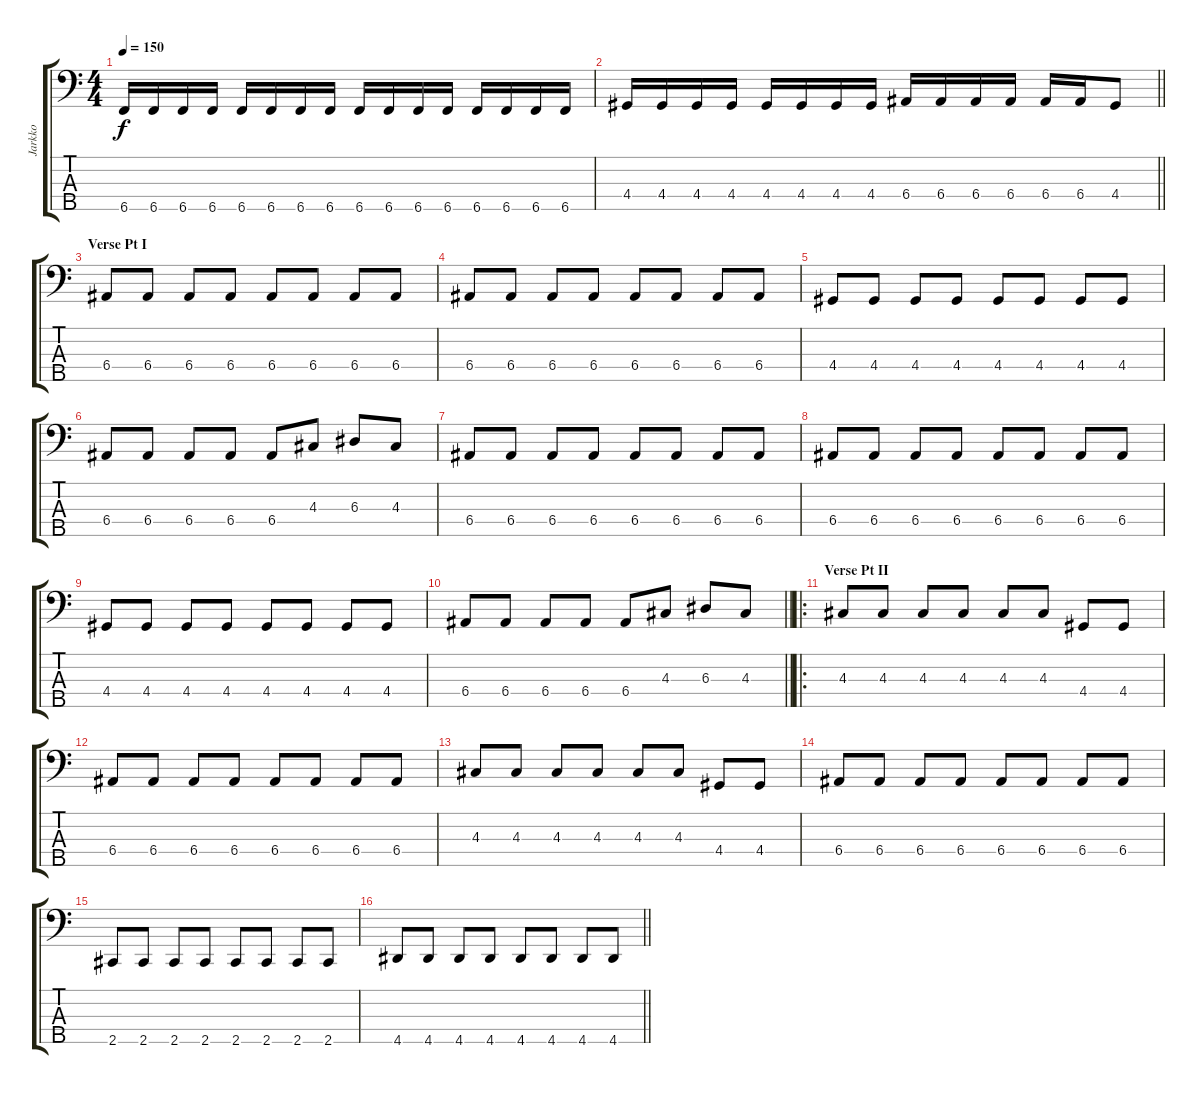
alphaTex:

\track ("Jarkko" "Jarkko") {instrument electricbassfinger}
\staff {score tabs}
\tuning (G2 D2 A1 E1 B0) {hide}
\ts (4 4)
\tempo 150
\clef f4
\ks c
6.5.16{dy f} 6.5.16 6.5.16 6.5.16 6.5.16 6.5.16 6.5.16 6.5.16 6.5.16 6.5.16 6.5.16 6.5.16 6.5.16 6.5.16 6.5.16 6.5.16 |
\barLineRight lightlight
4.4.16 4.4.16 4.4.16 4.4.16 4.4.16 4.4.16 4.4.16 4.4.16 6.4.16 6.4.16 6.4.16 6.4.16 6.4.16 6.4.16 4.4.8 |
\section ("" "Verse Pt I")
6.4.8 6.4.8 6.4.8 6.4.8 6.4.8 6.4.8 6.4.8 6.4.8 |
6.4.8 6.4.8 6.4.8 6.4.8 6.4.8 6.4.8 6.4.8 6.4.8 |
4.4.8 4.4.8 4.4.8 4.4.8 4.4.8 4.4.8 4.4.8 4.4.8 |
6.4.8 6.4.8 6.4.8 6.4.8 6.4.8 4.3.8 6.3.8 4.3.8 |
6.4.8 6.4.8 6.4.8 6.4.8 6.4.8 6.4.8 6.4.8 6.4.8 |
6.4.8 6.4.8 6.4.8 6.4.8 6.4.8 6.4.8 6.4.8 6.4.8 |
4.4.8 4.4.8 4.4.8 4.4.8 4.4.8 4.4.8 4.4.8 4.4.8 |
\barLineRight lightlight
6.4.8 6.4.8 6.4.8 6.4.8 6.4.8 4.3.8 6.3.8 4.3.8 |
\ro
\section ("" "Verse Pt II")
4.3.8 4.3.8 4.3.8 4.3.8 4.3.8 4.3.8 4.4.8 4.4.8 |
6.4.8 6.4.8 6.4.8 6.4.8 6.4.8 6.4.8 6.4.8 6.4.8 |
4.3.8 4.3.8 4.3.8 4.3.8 4.3.8 4.3.8 4.4.8 4.4.8 |
6.4.8 6.4.8 6.4.8 6.4.8 6.4.8 6.4.8 6.4.8 6.4.8 |
2.5.8 2.5.8 2.5.8 2.5.8 2.5.8 2.5.8 2.5.8 2.5.8 |
\barLineRight lightlight
4.5.8 4.5.8 4.5.8 4.5.8 4.5.8 4.5.8 4.5.8 4.5.8
